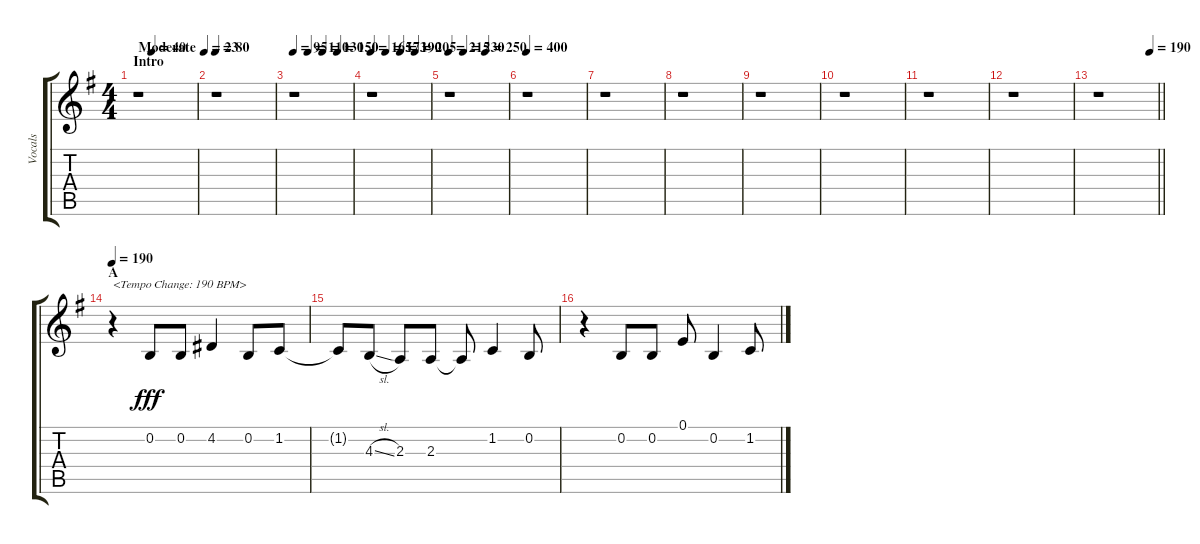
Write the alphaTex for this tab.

\track ("Vocals" "Vocals") {instrument voiceoohs}
\staff {score tabs}
\tuning (E4 B3 G3 D3 A2 E2) {hide}
\ts (4 4)
\section ("" "Intro")
\tempo (23 "Moderate")
\tempo (40 0.25)
\tempo (23 "Moderate")
\clef g2
\ks g
r.1{dy fff instrument voiceoohs} |
\tempo 80
r.1 |
\tempo 95
\tempo (110 0.25)
\tempo (130 0.5)
\tempo (150 0.75)
r.1 |
\tempo 165
\tempo (173 0.25)
\tempo (190 0.5)
\tempo (205 0.75)
r.1 |
\tempo 215
\tempo (230 0.25)
\tempo (250 0.625)
r.1 |
\tempo 400
r.1 |
r.1 |
r.1 |
r.1 |
r.1 |
r.1 |
r.1 |
\tempo (190 0.875)
\barLineRight lightlight
r.1 |
\section ("" "A")
\tempo 190
r.4{txt "<Tempo Change: 190 BPM>"} 0.2.8 0.2.8 4.2.4 0.2.8 1.2.8 |
1.2{t}.8 4.3{sl}.8 2.3.8 2.3.8 2.3{t}.8 1.2.4 0.2.8 |
r.4 0.2.8 0.2.8 0.1.8 0.2.4 1.2.8
